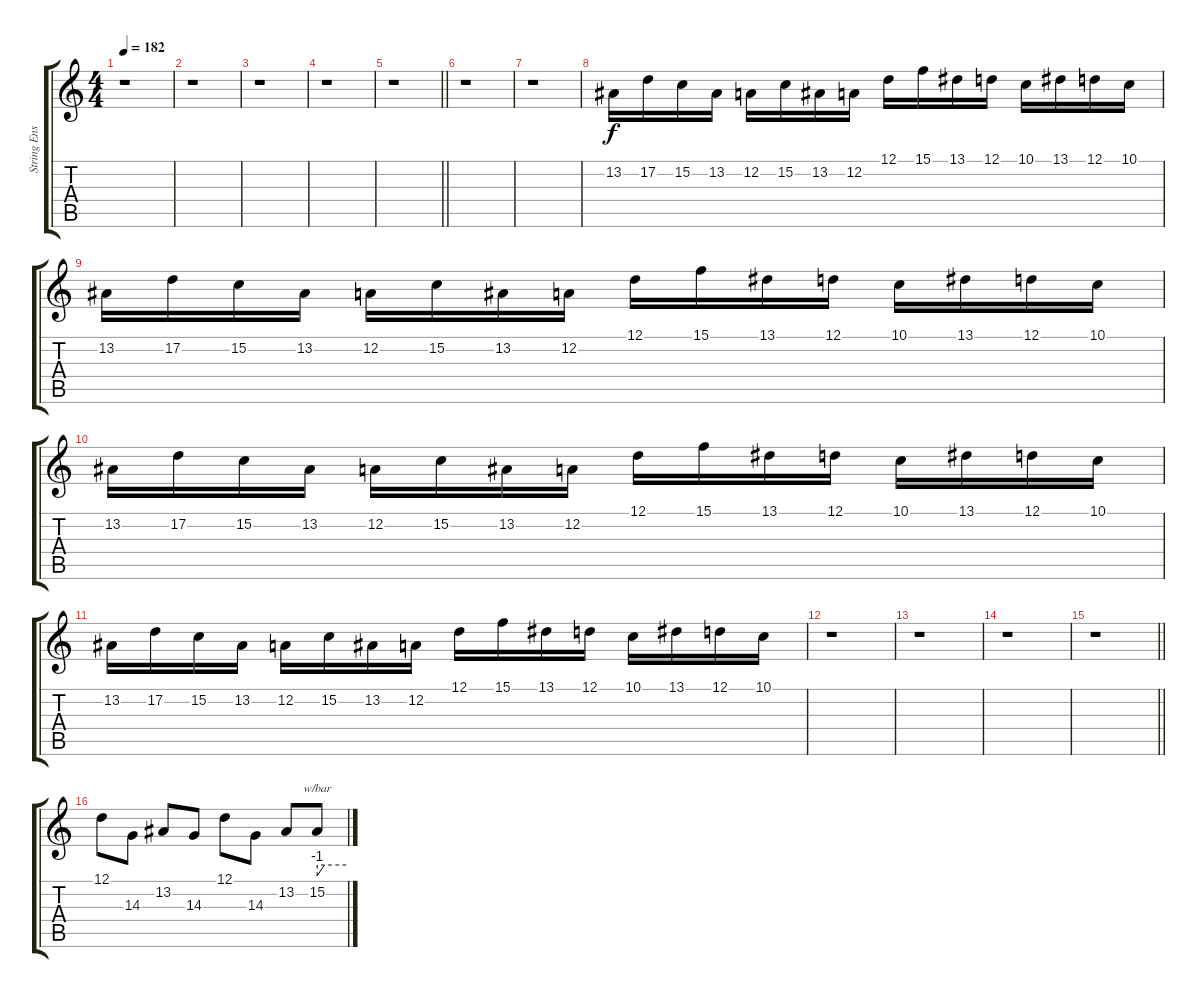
\track ("String Ensemble/Lead 1 Square" "String Ens") {instrument stringensemble1}
\staff {score tabs}
\tuning (D4 A3 F3 C3 G2 D2) {hide}
\ts (4 4)
\tempo 182
\clef g2
\ks c
r.1{dy f} |
r.1 |
r.1 |
r.1 |
\barLineRight lightlight
r.1 |
r.1 |
r.1 |
13.2.16{volume 13 instrument lead1square} 17.2.16 15.2.16 13.2.16 12.2.16 15.2.16 13.2.16 12.2.16 12.1.16 15.1.16 13.1.16 12.1.16 10.1.16 13.1.16 12.1.16 10.1.16 |
13.2.16{volume 13 instrument lead1square} 17.2.16 15.2.16 13.2.16 12.2.16 15.2.16 13.2.16 12.2.16 12.1.16 15.1.16 13.1.16 12.1.16 10.1.16 13.1.16 12.1.16 10.1.16 |
13.2.16{volume 13 instrument lead1square} 17.2.16 15.2.16 13.2.16 12.2.16 15.2.16 13.2.16 12.2.16 12.1.16 15.1.16 13.1.16 12.1.16 10.1.16 13.1.16 12.1.16 10.1.16 |
13.2.16{volume 13 instrument lead1square} 17.2.16 15.2.16 13.2.16 12.2.16 15.2.16 13.2.16 12.2.16 12.1.16 15.1.16 13.1.16 12.1.16 10.1.16 13.1.16 12.1.16 10.1.16 |
r.1 |
r.1 |
r.1 |
\barLineRight lightlight
r.1 |
12.1.8{volume 12 instrument lead1square} 14.3.8 13.2.8 14.3.8 12.1.8 14.3.8 13.2.8 15.2.8{tbe (custom default 0 -4 15 0 60 0)}
